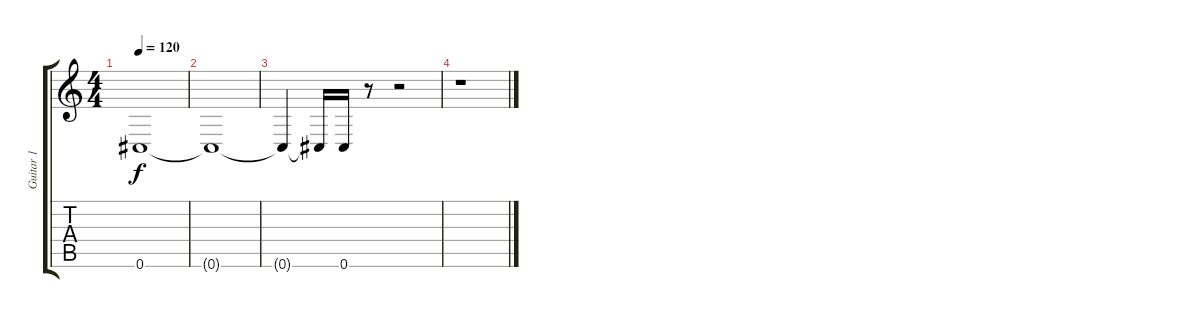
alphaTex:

\track ("Guitar 1" "Guitar 1") {instrument distortionguitar}
\staff {score tabs}
\tuning (Eb4 Bb3 Gb3 Db3 Ab2 Db2) {hide}
\ts (4 4)
\tempo 120
\clef g2
\ks c
0.6{t}.1{dy f} |
0.6{t}.1 |
0.6{t}.4 0.6{t}.16 0.6.16 r.8 r.2 |
r.1
